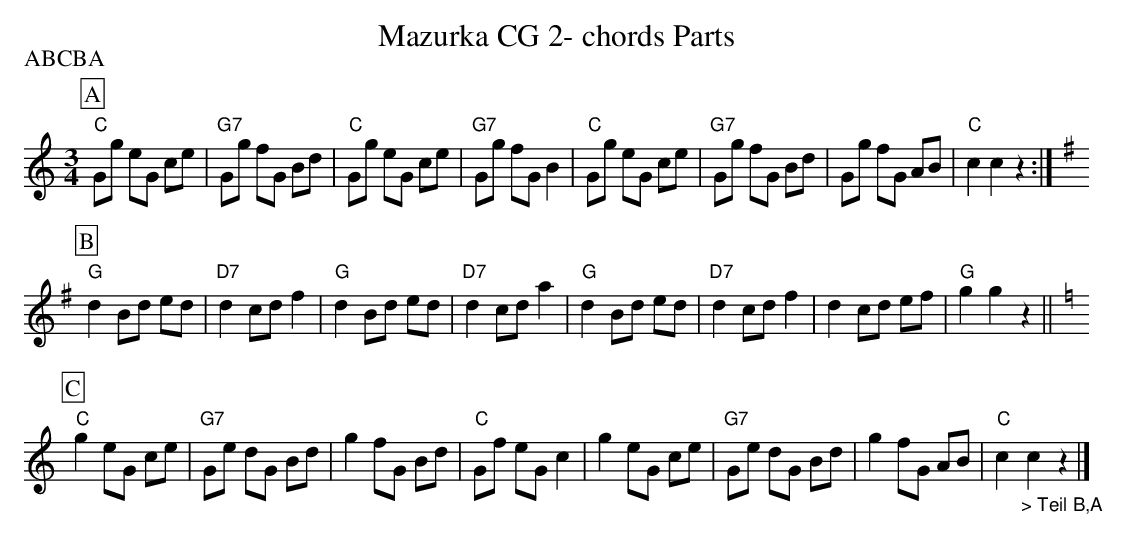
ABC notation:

X:1
T:Mazurka CG 2- chords Parts
M:3/4
L:1/8
P:ABCBA
K:Cmaj%%MIDI gchordon
[P:A] "C"Gg eG ce | "G7"Gg fG Bd | "C"Gg eG ce | "G7"Gg fG B2 | "C"Gg eG ce | "G7"Gg fG Bd | Gg fG AB | "C"c2c2z2 :| [K:Gmaj]
[P:B] "G"d2Bd ed | "D7"d2cdf2 | "G"d2Bd ed | "D7"d2cd a2 | "G"d2Bd ed | "D7"d2cdf2 | d2 cd ef | "G"g2g2z2 || [K:Cmaj]
[P:C] "C"g2 eG ce | "G7"Ge dG Bd | g2 fG Bd | "C"Gf eG c2 | g2 eG ce | "G7"Ge dG Bd | g2 fG AB | "C"c2"_> Teil B,A"c2z2 |]
